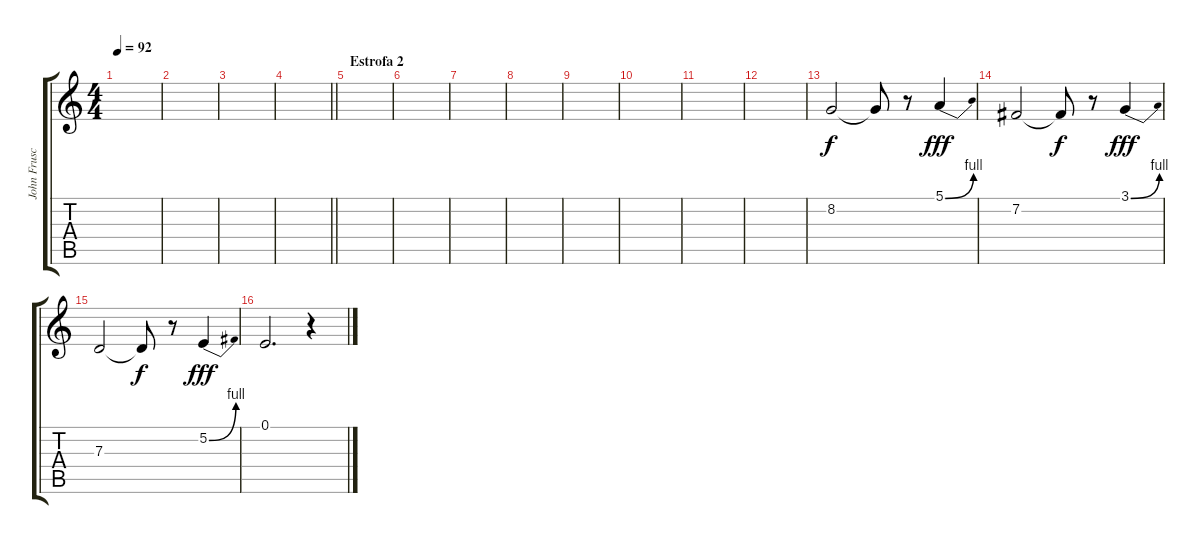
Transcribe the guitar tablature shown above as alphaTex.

\track ("John Frusciante" "John Frusc") {instrument choiraahs}
\staff {score tabs}
\tuning (E4 B3 G3 D3 A2 E2) {hide}
\ts (4 4)
\tempo 92
\clef g2
\ks c
|
|
|
\barLineRight lightlight
|
\section ("" "Estrofa 2")
|
|
|
|
|
|
|
|
8.2.2 8.2{t}.8{dy f} r.8 5.1{be (bend 0 0 60 4)}.4{dy fff} |
7.2.2 7.2{t}.8{dy f} r.8 3.1{be (bend 0 0 60 4)}.4{dy fff} |
7.3.2 7.3{t}.8{dy f} r.8 5.2{be (bend 0 0 60 4)}.4{dy fff} |
0.1.2{d} r.4
